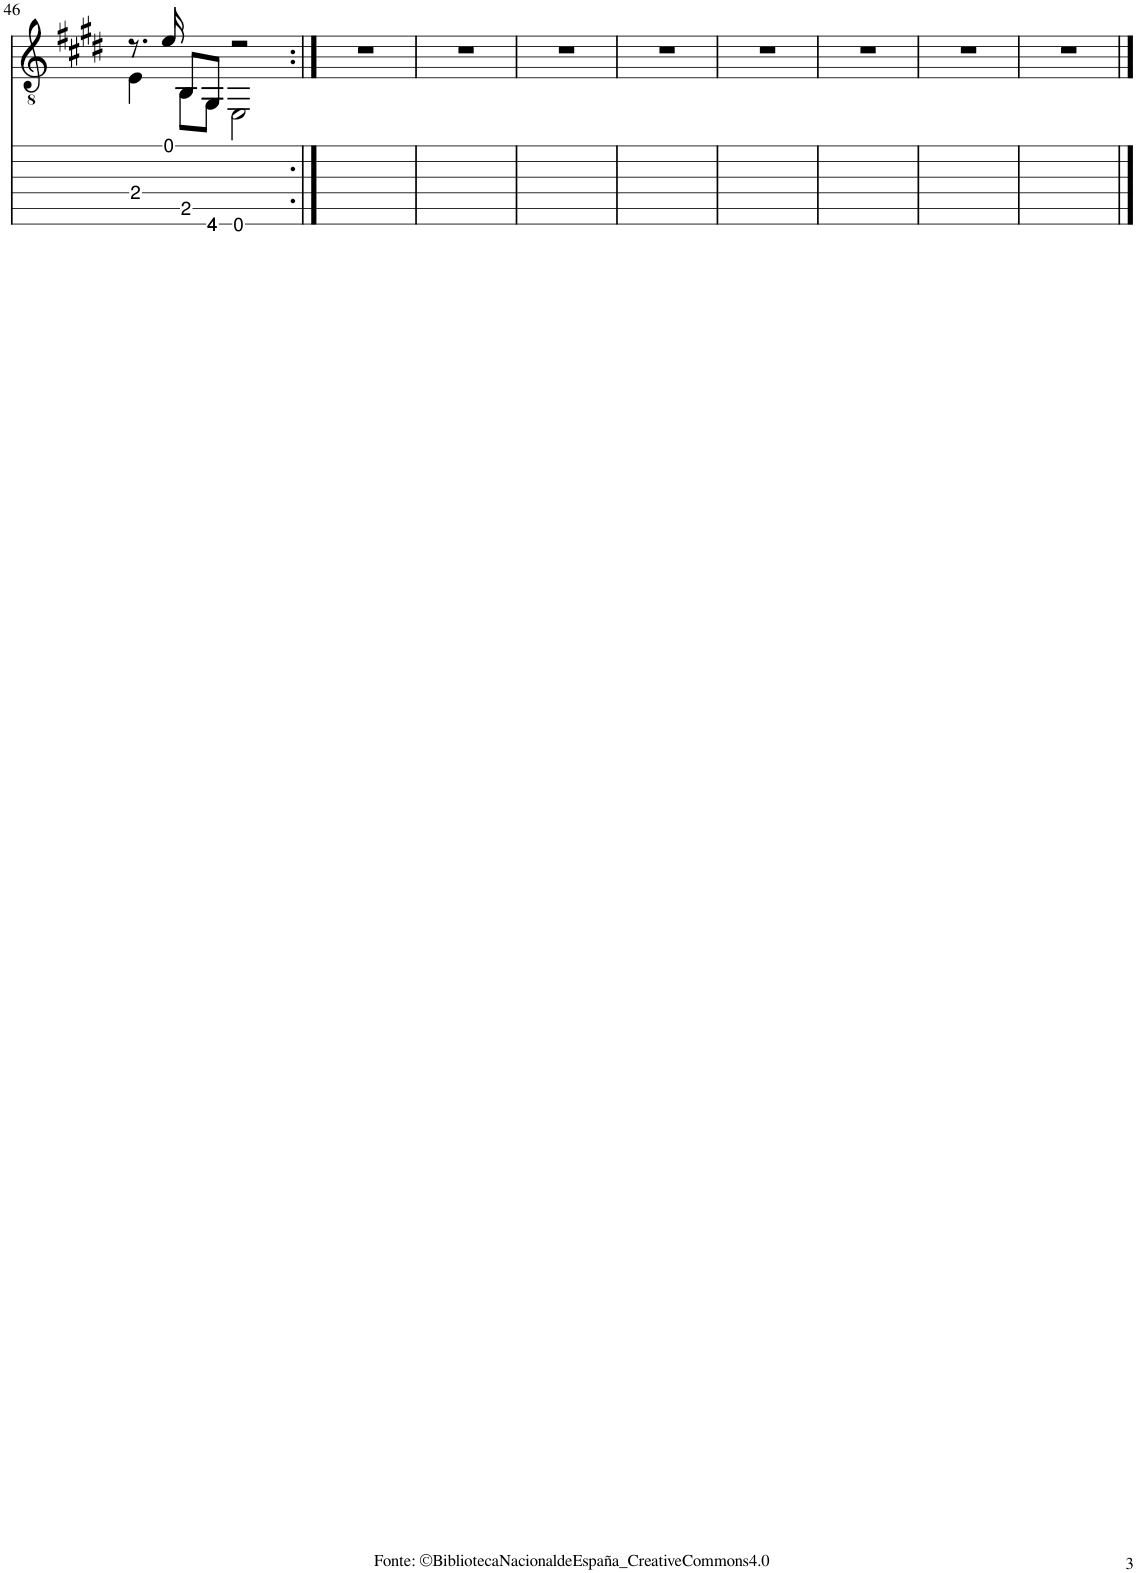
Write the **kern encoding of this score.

**kern	**kern
*part1	*part1
*staff2	*staff1
*I"Guitar	*
*I'Guit.	*
!!LO:PB:g=z
*	*clefGv2
*k[f#c#g#d#]	*k[f#c#g#d#]
*M4/4	*M4/4
*met(c)	*met(c)
=46	=46
*^	*^
8.r	4E	8.r	4E\
16e	.	16e/	.
8BBL	8BBL	8BB/L	8BB\L
8GG#J	8GG#J	8GG#/J	8GG#\J
2r	2EE	2r	2EE\
*v	*v	*	*
*	*v	*v
=47:|!	=47:|!
1r	1r
=48	=48
1r	1r
=49	=49
1r	1r
=50	=50
1r	1r
=51	=51
1r	1r
=52	=52
1r	1r
=53	=53
1r	1r
=54	=54
1r	1r
==	==
*-	*-
